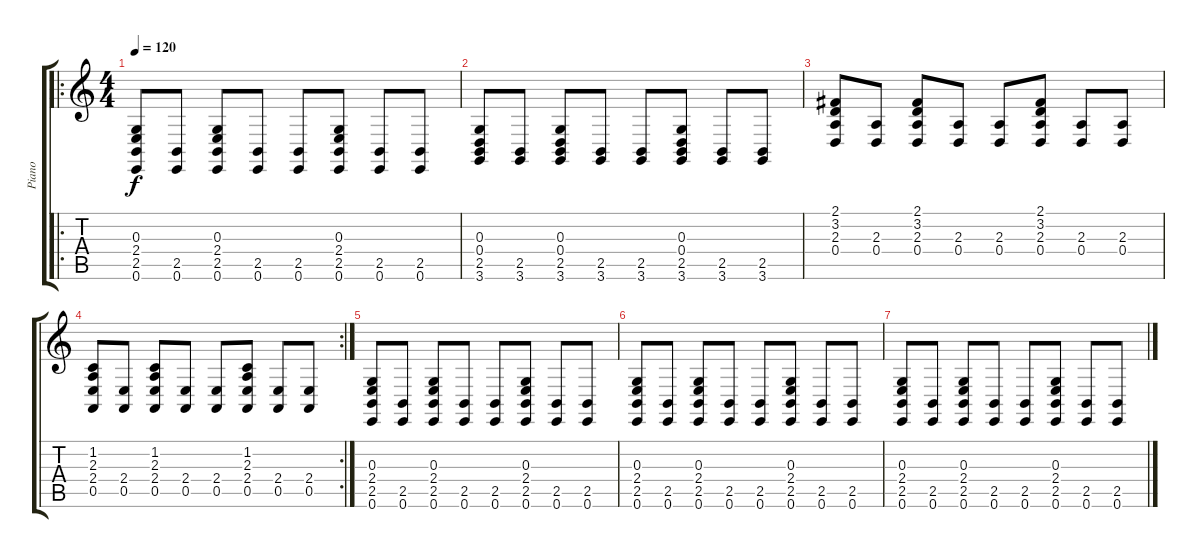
\track ("Piano" "Piano") {instrument honkytonkpiano}
\staff {score tabs}
\tuning (E4 B3 G3 D3 A2 E2) {hide}
\ro
\ts (4 4)
\tempo 120
\clef g2
\ks c
(0.3 2.4 2.5 0.6).8{dy f} (2.5 0.6).8 (0.3 2.4 2.5 0.6).8 (2.5 0.6).8 (2.5 0.6).8 (0.3 2.4 2.5 0.6).8 (2.5 0.6).8 (2.5 0.6).8 |
(0.3 0.4 2.5 3.6).8 (2.5 3.6).8 (0.3 0.4 2.5 3.6).8 (2.5 3.6).8 (2.5 3.6).8 (0.3 0.4 2.5 3.6).8 (2.5 3.6).8 (2.5 3.6).8 |
(2.1 3.2 2.3 0.4).8 (2.3 0.4).8 (2.1 3.2 2.3 0.4).8 (2.3 0.4).8 (2.3 0.4).8 (2.1 3.2 2.3 0.4).8 (2.3 0.4).8 (2.3 0.4).8 |
\rc 2
(1.2 2.3 2.4 0.5).8 (2.4 0.5).8 (1.2 2.3 2.4 0.5).8 (2.4 0.5).8 (2.4 0.5).8 (1.2 2.3 2.4 0.5).8 (2.4 0.5).8 (2.4 0.5).8 |
(0.3 2.4 2.5 0.6).8 (2.5 0.6).8 (0.3 2.4 2.5 0.6).8 (2.5 0.6).8 (2.5 0.6).8 (0.3 2.4 2.5 0.6).8 (2.5 0.6).8 (2.5 0.6).8 |
(0.3 2.4 2.5 0.6).8 (2.5 0.6).8 (0.3 2.4 2.5 0.6).8 (2.5 0.6).8 (2.5 0.6).8 (0.3 2.4 2.5 0.6).8 (2.5 0.6).8 (2.5 0.6).8 |
(0.3 2.4 2.5 0.6).8 (2.5 0.6).8 (0.3 2.4 2.5 0.6).8 (2.5 0.6).8 (2.5 0.6).8 (0.3 2.4 2.5 0.6).8 (2.5 0.6).8 (2.5 0.6).8
